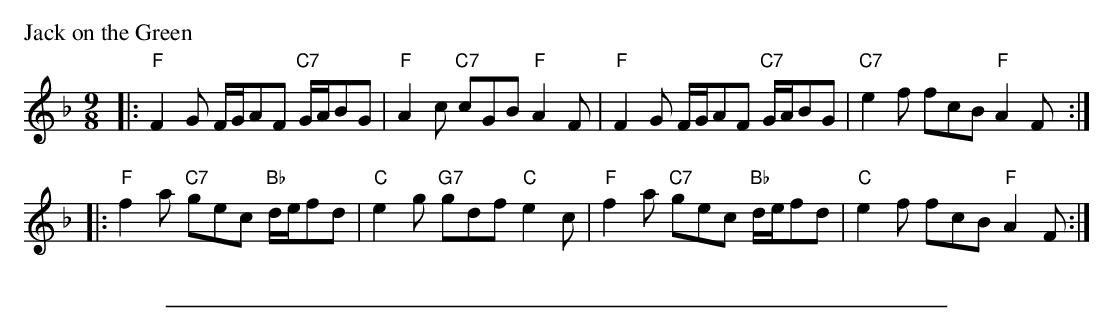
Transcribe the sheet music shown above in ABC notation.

X:1
P: Jack on the Green
M: 9/8
L: 1/8
K: F
|:"F"F2G  F/G/AF "C7"G/A/BG |  "F"A2c "C7"cGB "F"A2F \
| "F"F2G  F/G/AF "C7"G/A/BG | "C7"e2f     fcB "F"A2F :|
|:"F"f2a "C7"gec "Bb"d/e/fd |  "C"e2g "G7"gdf "C"e2c \
| "F"f2a "C7"gec "Bb"d/e/fd |  "C"e2f     fcB "F"A2F :|
